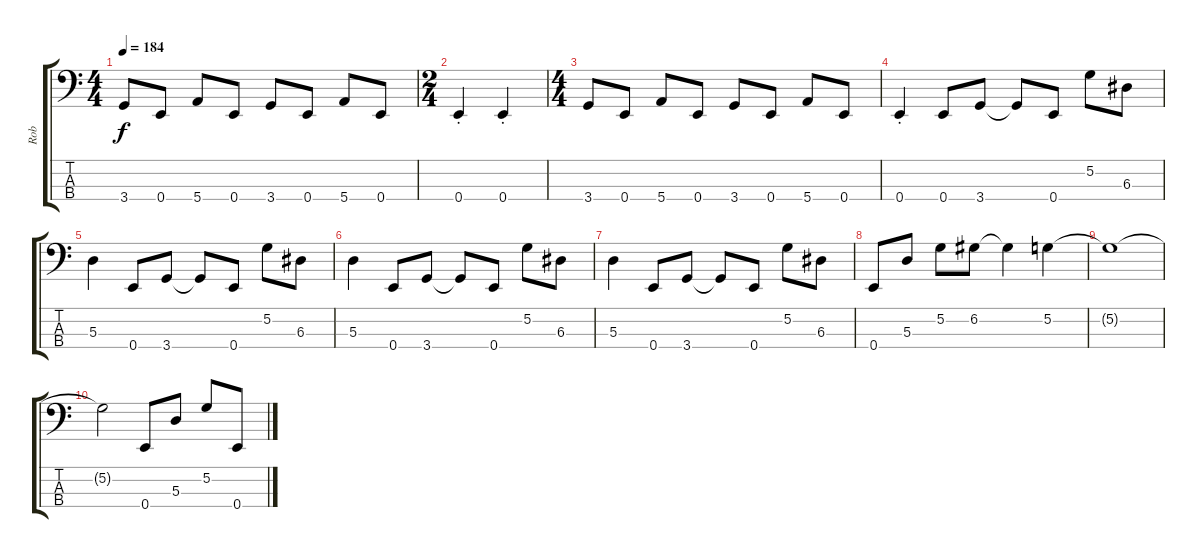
\track ("Rob" "Rob") {instrument electricbassfinger}
\staff {score tabs}
\tuning (G2 D2 A1 E1) {hide}
\ts (4 4)
\tempo 184
\clef f4
\ks c
3.4.8{dy f} 0.4.8 5.4.8 0.4.8 3.4.8 0.4.8 5.4.8 0.4.8 |
\ts (2 4)
0.4{st}.4 0.4{st}.4 |
\ts (4 4)
3.4.8 0.4.8 5.4.8 0.4.8 3.4.8 0.4.8 5.4.8 0.4.8 |
0.4{st}.4 0.4.8 3.4.8 3.4{t}.8 0.4.8 5.2.8 6.3.8 |
5.3.4 0.4.8 3.4.8 3.4{t}.8 0.4.8 5.2.8 6.3.8 |
5.3.4 0.4.8 3.4.8 3.4{t}.8 0.4.8 5.2.8 6.3.8 |
5.3.4 0.4.8 3.4.8 3.4{t}.8 0.4.8 5.2.8 6.3.8 |
0.4.8 5.3.8 5.2.8 6.2.8 6.2{t}.4 5.2.4 |
5.2{t}.1 |
5.2{t}.2 0.4.8 5.3.8 5.2.8 0.4.8
